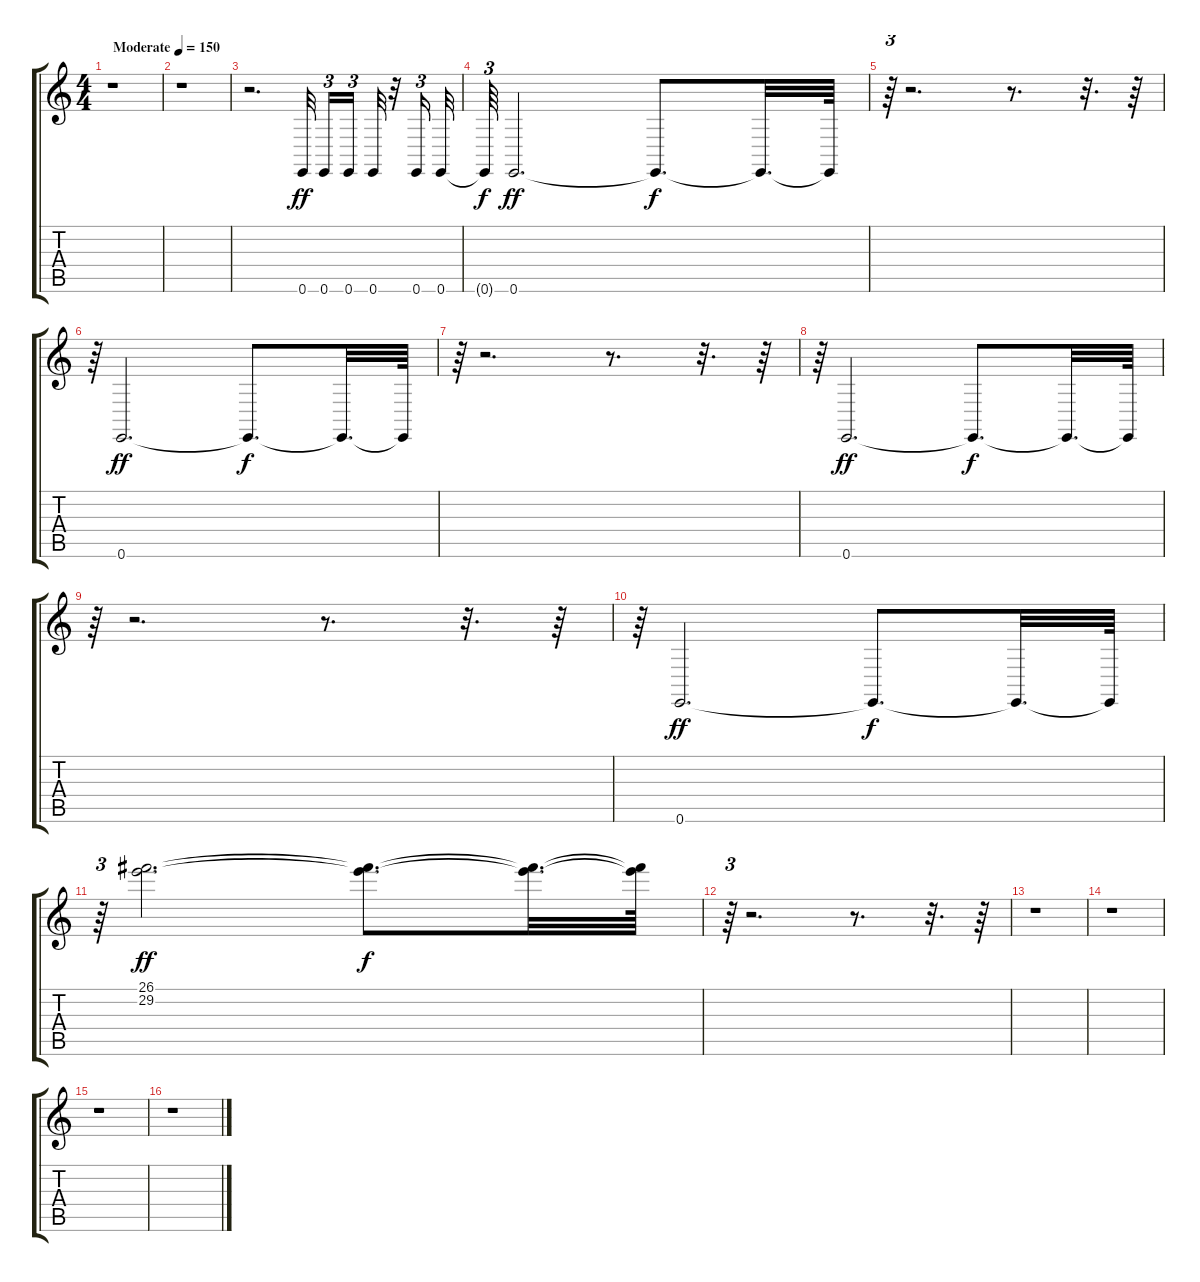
\track "" {instrument timpani}
\staff {score tabs}
\tuning (E4 B3 G3 D3 A2 E2) {hide}
\ts (4 4)
\tempo (150 "Moderate")
\clef g2
\ks c
r.1{dy ff instrument timpani} |
r.1 |
r.2{d} 0.6.32 0.6.16{tu (3 2)} 0.6.16{tu (3 2)} 0.6.32 r.32 0.6.16{tu (3 2)} 0.6.32 |
0.6{t}.64{tu (3 2) dy f} 0.6.2{d dy ff} 0.6{t}.8{d dy f} 0.6{t}.32{d} 0.6{t}.64 |
r.64{tu (3 2)} r.2{d} r.8{d} r.32{d} r.64 |
r.64{tu (3 2)} 0.6.2{d dy ff} 0.6{t}.8{d dy f} 0.6{t}.32{d} 0.6{t}.64 |
r.64{tu (3 2)} r.2{d} r.8{d} r.32{d} r.64 |
r.64{tu (3 2)} 0.6.2{d dy ff} 0.6{t}.8{d dy f} 0.6{t}.32{d} 0.6{t}.64 |
r.64{tu (3 2)} r.2{d} r.8{d} r.32{d} r.64 |
r.64{tu (3 2)} 0.6.2{d dy ff} 0.6{t}.8{d dy f} 0.6{t}.32{d} 0.6{t}.64 |
r.64{tu (3 2)} (26.1 29.2).2{d dy ff} (26.1{t} 29.2{t}).8{d dy f} (26.1{t} 29.2{t}).32{d} (26.1{t} 29.2{t}).64 |
r.64{tu (3 2)} r.2{d} r.8{d} r.32{d} r.64 |
r.1 |
r.1 |
r.1 |
r.1
